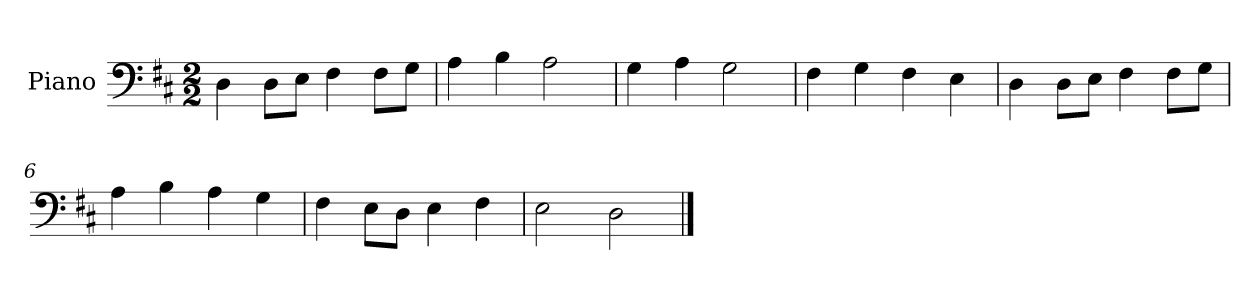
**kern
*part1
*staff1
*I"Piano
*I'Pno
*clefF4
*k[f#c#]
*M2/2
=1
4D\
8D\L
8E\J
4F#\
8F#\L
8G\J
=2
4A\
4B\
2A\
=3
4G\
4A\
2G\
=4
4F#\
4G\
4F#\
4E\
=5
4D\
8D\L
8E\J
4F#\
8F#\L
8G\J
=6
4A\
4B\
4A\
4G\
=7
4F#\
8E\L
8D\J
4E\
4F#\
=8
2E\
2D\
==
*-
